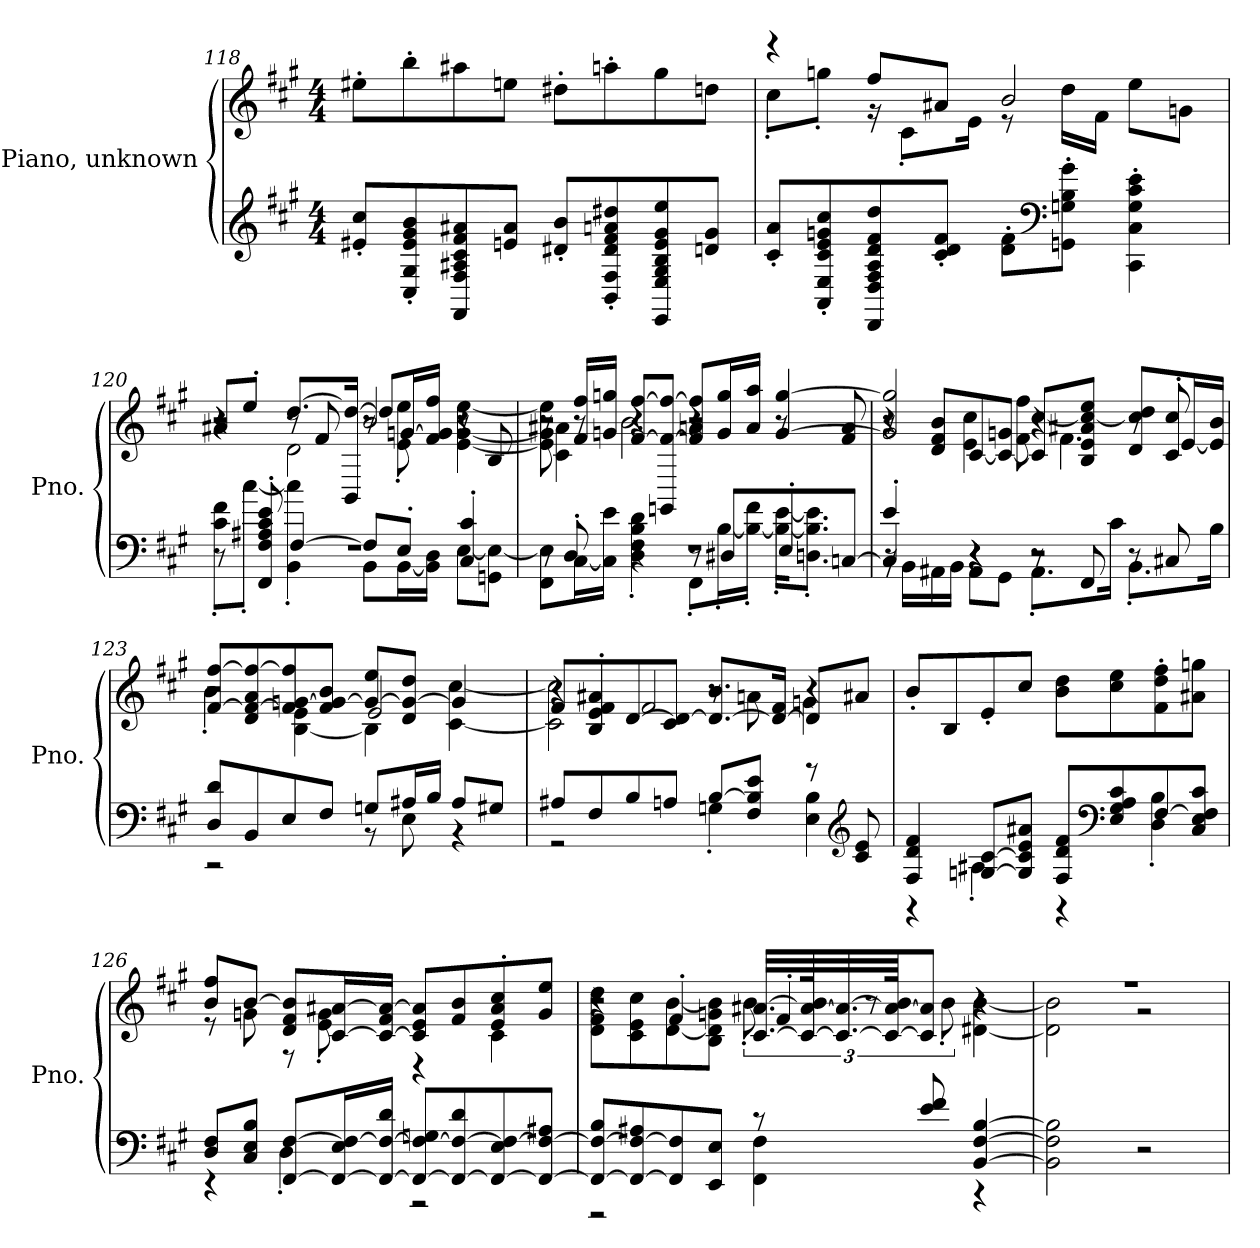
**kern	**kern
*part1	*part1
*staff2	*staff1
*I"Piano, unknown	*
*I'Pno.	*
*clefG2	*clefG2
*k[f#c#g#]	*k[f#c#g#]
*M4/4	*M4/4
=118	=118
8e#X/' 8cc#/'L	8ee#X'\L
8C#/' 8G#/' 8e#/' 8g#/' 8b/'	8bb'\
8FF#/ 8F#/ 8A#X/ 8c#/ 8f#/ 8a#X/	8aa#X\
8en/ 8a#/J	8een\J
8d#X/' 8b/'L	8dd#X'\L
8BB/' 8F#/' 8d#/' 8f#/' 8an/' 8dd#X/'	8aan'\
8EE/ 8E/ 8G#/ 8B/ 8e/ 8g#/ 8ee/	8gg#\
8dn/ 8g#/J	8ddn\J
!!LO:LB:g=z
=119	=119
*	*^
8c#/' 8a/'L	4r	8cc#'\L
8AA/' 8E/' 8c#/' 8e/' 8gn/' 8cc#/'	.	8ggn'\J
8DD/ 8D/ 8F#/ 8A/ 8d/ 8f#/ 8dd/	8ff#/L	16r
.	.	8c#'\L
8c#/' 8d/' 8f#/'J	8a#X/J	.
.	.	16e\Jk
8d\' 8f#\'L	2b/	8r
*clefF4	*	*
8GGn\' 8Gn\' 8B\' 8g\'J	.	16dd\LL
.	.	16f#\JJ
4CC#\' 4C#\' 4G\' 4c#\' 4e\'	.	8ee\L
.	.	8gn\J
=120	=120	=120
*^	*^	*
*	*^	*	*	*^
1r	8c#\' 8f#\'L	8r	4r	2r	8a#X/L	4r
.	[8cc#'\J	8FF#/' 8F#/' 8A#X/' 8c#/' 8e/'	.	.	8ee'/J	.
.	4BB\' 4cc#\]'	[4F#/	8r	.	[8.dd/L	2d\
.	.	.	8f#/	.	.	.
.	.	.	.	.	16BB/ 16dd/_Jk	.
.	8BB\L	8F#/L]	2b/	8r	8dd/L]	.
.	[16BB\L	8E'/J	.	8e\' 8ee\'	[16gn/L	.
.	16BB\] 16D\JJ	.	.	.	16f#/ 16g/] 16ff#/JJ	.
.	[8E\L	4C#/' 4c#/'	.	[4e\ [4g\ [4ee\	8r	4r
.	8GGn\ 8E\_J	.	.	.	8B/	.
!!LO:LB:g=z	!!	!!	!!
=121	=121	=121	=121	=121	=121	=121
1r	8FF#\ 8E\]L	8r	2r	8e\] 8g\] 8ee\]	8r	4c#\ 4a#X\
.	[16C#\L	8D'/	.	8r	16f#/ 16ff#/LL	.
.	16C#\] 16e\JJ	.	.	.	16gn/ 16ggn/JJ	.
.	4D\' 4F#\' 4B\' 4d\'	4r	.	4r	[8f#/ [8ff#/L	2.b\
.	.	.	.	.	8GGn/ 8f#/_ 8ff#/_J	.
.	8FF#'\L	8r	4r	2r	8f#/] 8an/ 8ff#/]L	.
.	[16B'\L	8D#X/L	.	.	16g/ 16gg/L	.
.	16B\_' 16f#\'JJ	.	.	.	16a/ 16aa/JJ	.
.	16B\_' [16e\'KL	8E'/	[4g/ [4gg/	.	8r	.
.	8.Dn\' 8.B\]' 8.e\]'J	.	.	.	.	.
.	.	[8Cn/J	.	.	8f#/ 8a/	.
*	*	*	*	*	*v	*v
=122	=122	=122	=122	=122	=122
4e'/	16r	4C/]	2g/] 2gg/]	8r	4r
.	16BB\LL	.	.	.	.
.	16AA#X\	.	.	8d/ 8f#/ 8b/L	.
.	16BB\JJ	.	.	.	.
4r	8AA#\L	4r	.	[8c#/	4e\ 4cc#\
.	8GG#\J	.	.	8c#/_ 8gn/J	.
2r	8.AA#'\L	8r	4r	8c#/] [8cc#/L	8f#\ 8ff#\
.	.	8FF#/	.	8B/ 8e/ 8a#X/ 8cc#/_ 8ee/J	4.f#\
.	16c#\Jk	.	.	.	.
.	8.BB'\L	8r	8r	8d/ 8cc#/] 8dd/L	.
.	.	8C#X/	8c#/' 8cc#/'	[16e/L	.
.	16B\Jk	.	.	16e/] 16b/JJ	.
*	*v	*v	*	*	*
!!LO:LB:g=z	!!	!!
=123	=123	=123	=123	=123
8D/ 8d/L	2r	[8f#/ [8ff#/L	4b'\	2r
8BB/	.	8d/ 8f#/_ 8a/ 8ff#/_	.	.
8E/	.	8f#/] [8gn/ 8ff#/]	[4B\ 4e\	.
8F#/J	.	8f#/ 8g/_ 8b/J	.	.
8Gn/L	8r	8g/_ 8ee/L	4B\]	2e/
16A#X/L	8E\	8d/ 8g/_ 8dd/J	.	.
16B/JJ	.	.	.	.
8A#/L	4r	4g/]	[4c#\ [4cc#\	.
8G#X/J	.	.	.	.
=124	=124	=124	=124	=124
8A#X/L	2r	8f#/L	2c#\] 2cc#\]	4r
8F#/	.	8B/' 8e/' 8f#/' 8a#X/'	.	.
8B/	.	[8d/	.	2f#/
8An/J	.	8c#/ 8d/_J	.	.
[8B/L	4Gn'\	8.d/_ 8.b/L	8r	.
8F#/ 8B/] 8e/J	.	.	8an\	.
.	.	16d/_ 16f#/Jk	.	.
8r	4E\ 4B\	8d/L]	4gn\	4r
*clefG2	*	*	*	*
8c#/ 8e/	.	8a#X/J	.	.
*	*	*v	*v	*v
!!LO:LB:g=z
=125	=125	=125
4F#/ 4d/ 4f#/	4r	8b'/L
.	.	8B/
[8Gn/ [8c#/L	4A#X'\	8e'/
8G/] 8c#/] 8e/ 8a#X/J	.	8cc#/J
8F#/ 8d/ 8f#/L	4r	8b\ 8dd\L
*clefF4	*	*
8E/ 8G/ 8A#/ 8c#/	.	8cc#\ 8ee\
[8F#/	4D\' 4B\'	8f#\' 8dd\' 8ff#\'
8C#/ 8E/ 8F#/] 8c#/J	.	8a#X\ 8ggn\J
=126	=126	=126
*	*	*^
8D/ 8F#/L	4r	8b/ 8ff#/L	8r
8C#/ 8E/ 8B/J	.	[8b/J	8gn\
[8FF#/ [8F#/L	4D'\	8d/ 8f#/ 8b/]L	8r
16FF#/_ 16E/ 16F#/_L	.	[16c#/ [16a#X/L	8e\' 8g\'
16FF#/_ 16F#/_ 16d/JJ	.	16c#/_ 16f#/ 16a#/_JJ	.
8FF#/_ 8F#/_ 8Gn/L	2r	8c#/] 8e/ 8a#/]L	4r
8FF#/_ 8F#/_ 8d/	.	8f#/ 8b/	.
8FF#/_ 8E/ 8F#/_	.	8e/' 8a#/' 8cc#/'	4c#\
8FF#/_ 8F#/_ 8A#X/J	.	8g/ 8ee/J	.
!!LO:LB:g=z
=127	=127	=127	=127
*	*	*	*^
8FF#/_ 8F#/_ 8B/L	2r	4r	8d\ 8f#\ 8dd\L	2r
8FF#/_ 8F#/_ 8A#X/	.	.	8c#\ 8e\ 8cc#\	.
8FF#/] 8F#/]	.	4f#'/	[8d\ [8b\	.
8EE/ 8E/J	.	.	8B\ 8d\] 8gn\ 8b\]J	.
8r	4FF#\ 4F#\	[32.c#/ [32.a#X/LLL	12b'\	4f#'/
.	.	64c#/_ 64a#/_ 64b/K	.	.
.	.	32.c#/_ 32.a#/_	.	.
.	.	.	12r	.
.	.	64c#/_ 64a#/_ 64b/JJK	.	.
8e/ 8f#/	.	8c#/] 8a#/]J	.	.
.	.	.	12b'\	.
[4BB/ [4F#/ [4B/	4r	4r	[4d#X\ [4b\	4r
*v	*v	*	*	*
*	*	*v	*v
=128	=128	=128
2BB\] 2F#\] 2B\]	1r	2d#\] 2b\]
2r	.	2r
*	*v	*v
=	=
*-	*-
